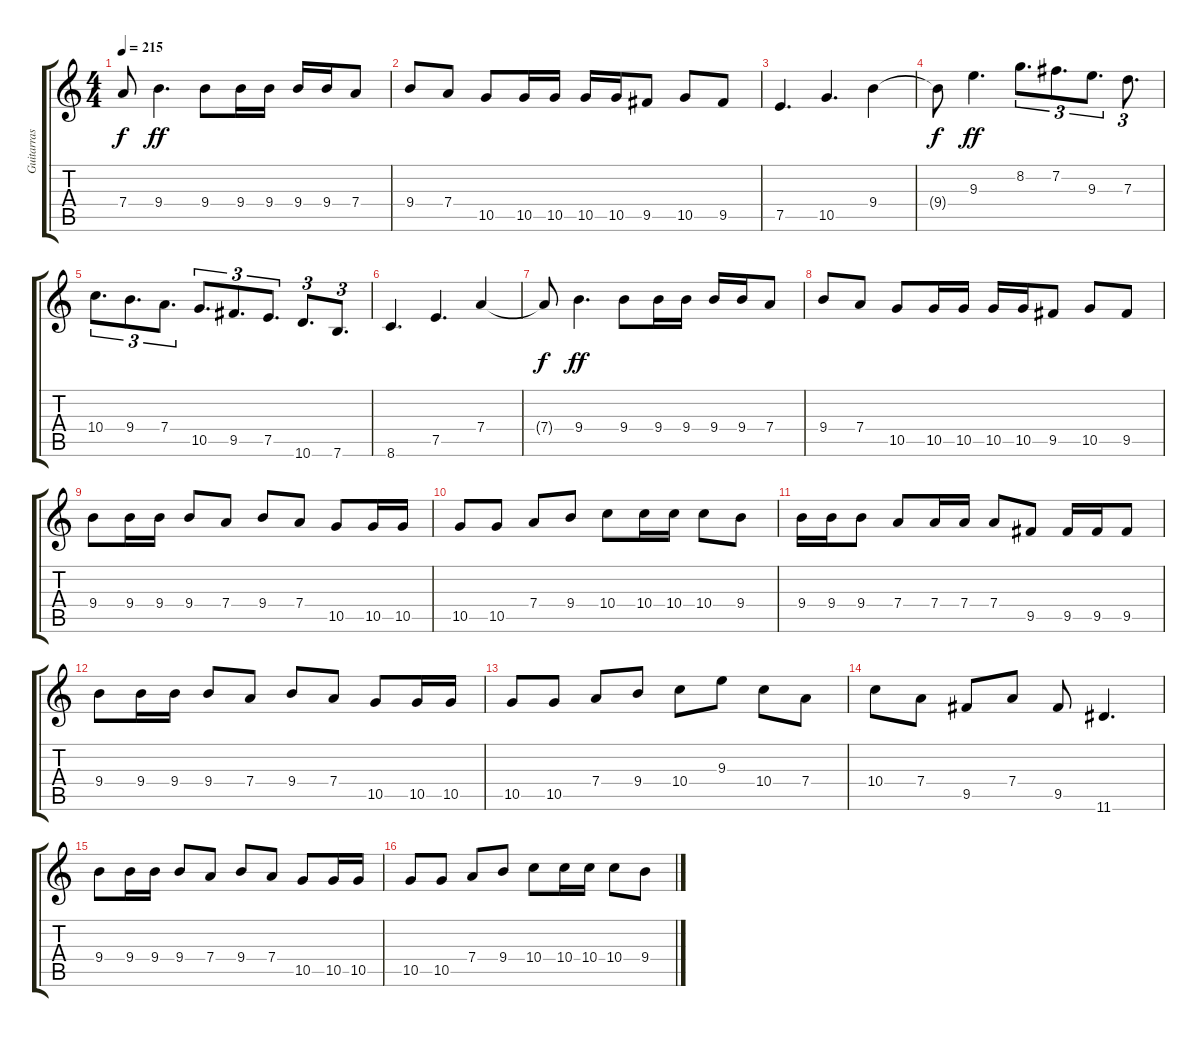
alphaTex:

\track ("Guitarras" "Guitarras") {instrument distortionguitar}
\staff {score tabs}
\tuning (E4 B3 G3 D3 A2 E2) {hide}
\ts (4 4)
\tempo 215
\clef g2
\ks c
7.4{t}.8{dy f} 9.4.4{d dy ff} 9.4.8 9.4.16 9.4.16 9.4.16 9.4.16 7.4.8 |
9.4.8 7.4.8 10.5.8 10.5.16 10.5.16 10.5.16 10.5.16 9.5.8 10.5.8 9.5.8 |
7.5.4{d} 10.5.4{d} 9.4.4 |
9.4{t}.8{dy f} 9.3.4{d dy ff} 8.2.8{d tu (3 2)} 7.2.8{d tu (3 2)} 9.3.8{d tu (3 2)} 7.3.8{d tu (3 2)} |
10.4.8{d tu (3 2)} 9.4.8{d tu (3 2)} 7.4.8{d tu (3 2)} 10.5.8{d tu (3 2)} 9.5.8{d tu (3 2)} 7.5.8{d tu (3 2)} 10.6.8{d tu (3 2)} 7.6.8{d tu (3 2)} |
8.6.4{d} 7.5.4{d} 7.4.4 |
7.4{t}.8{dy f} 9.4.4{d dy ff} 9.4.8 9.4.16 9.4.16 9.4.16 9.4.16 7.4.8 |
9.4.8 7.4.8 10.5.8 10.5.16 10.5.16 10.5.16 10.5.16 9.5.8 10.5.8 9.5.8 |
9.4.8 9.4.16 9.4.16 9.4.8 7.4.8 9.4.8 7.4.8 10.5.8 10.5.16 10.5.16 |
10.5.8 10.5.8 7.4.8 9.4.8 10.4.8 10.4.16 10.4.16 10.4.8 9.4.8 |
9.4.16 9.4.16 9.4.8 7.4.8 7.4.16 7.4.16 7.4.8 9.5.8 9.5.16 9.5.16 9.5.8 |
9.4.8 9.4.16 9.4.16 9.4.8 7.4.8 9.4.8 7.4.8 10.5.8 10.5.16 10.5.16 |
10.5.8 10.5.8 7.4.8 9.4.8 10.4.8 9.3.8 10.4.8 7.4.8 |
10.4.8 7.4.8 9.5.8 7.4.8 9.5.8 11.6.4{d} |
9.4.8 9.4.16 9.4.16 9.4.8 7.4.8 9.4.8 7.4.8 10.5.8 10.5.16 10.5.16 |
10.5.8 10.5.8 7.4.8 9.4.8 10.4.8 10.4.16 10.4.16 10.4.8 9.4.8
